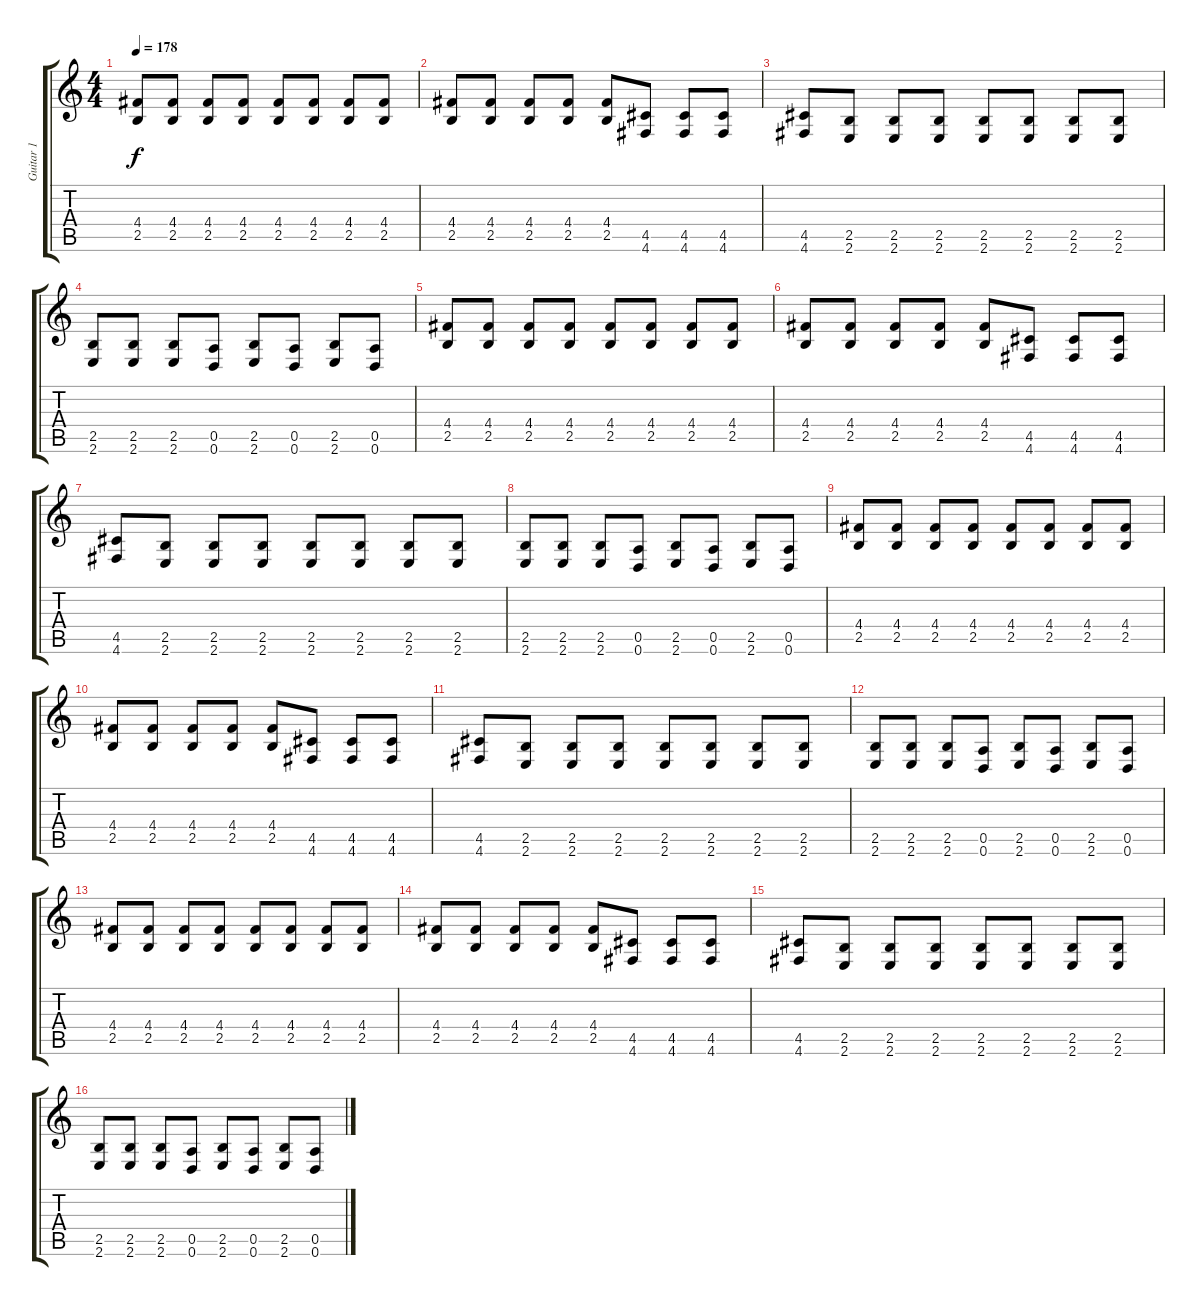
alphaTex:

\track ("Guitar 1" "Guitar 1") {solo instrument overdrivenguitar}
\staff {score tabs}
\tuning (E4 B3 G3 D3 A2 D2) {hide}
\ts (4 4)
\tempo 178
\clef g2
\ks c
(4.4 2.5).8{dy f} (4.4 2.5).8 (4.4 2.5).8 (4.4 2.5).8 (4.4 2.5).8 (4.4 2.5).8 (4.4 2.5).8 (4.4 2.5).8 |
(4.4 2.5).8 (4.4 2.5).8 (4.4 2.5).8 (4.4 2.5).8 (4.4 2.5).8 (4.5 4.6).8 (4.5 4.6).8 (4.5 4.6).8 |
(4.5 4.6).8 (2.5 2.6).8 (2.5 2.6).8 (2.5 2.6).8 (2.5 2.6).8 (2.5 2.6).8 (2.5 2.6).8 (2.5 2.6).8 |
(2.5 2.6).8 (2.5 2.6).8 (2.5 2.6).8 (0.5 0.6).8 (2.5 2.6).8 (0.5 0.6).8 (2.5 2.6).8 (0.5 0.6).8 |
(4.4 2.5).8 (4.4 2.5).8 (4.4 2.5).8 (4.4 2.5).8 (4.4 2.5).8 (4.4 2.5).8 (4.4 2.5).8 (4.4 2.5).8 |
(4.4 2.5).8 (4.4 2.5).8 (4.4 2.5).8 (4.4 2.5).8 (4.4 2.5).8 (4.5 4.6).8 (4.5 4.6).8 (4.5 4.6).8 |
(4.5 4.6).8 (2.5 2.6).8 (2.5 2.6).8 (2.5 2.6).8 (2.5 2.6).8 (2.5 2.6).8 (2.5 2.6).8 (2.5 2.6).8 |
(2.5 2.6).8 (2.5 2.6).8 (2.5 2.6).8 (0.5 0.6).8 (2.5 2.6).8 (0.5 0.6).8 (2.5 2.6).8 (0.5 0.6).8 |
(4.4 2.5).8 (4.4 2.5).8 (4.4 2.5).8 (4.4 2.5).8 (4.4 2.5).8 (4.4 2.5).8 (4.4 2.5).8 (4.4 2.5).8 |
(4.4 2.5).8 (4.4 2.5).8 (4.4 2.5).8 (4.4 2.5).8 (4.4 2.5).8 (4.5 4.6).8 (4.5 4.6).8 (4.5 4.6).8 |
(4.5 4.6).8 (2.5 2.6).8 (2.5 2.6).8 (2.5 2.6).8 (2.5 2.6).8 (2.5 2.6).8 (2.5 2.6).8 (2.5 2.6).8 |
(2.5 2.6).8 (2.5 2.6).8 (2.5 2.6).8 (0.5 0.6).8 (2.5 2.6).8 (0.5 0.6).8 (2.5 2.6).8 (0.5 0.6).8 |
(4.4 2.5).8 (4.4 2.5).8 (4.4 2.5).8 (4.4 2.5).8 (4.4 2.5).8 (4.4 2.5).8 (4.4 2.5).8 (4.4 2.5).8 |
(4.4 2.5).8 (4.4 2.5).8 (4.4 2.5).8 (4.4 2.5).8 (4.4 2.5).8 (4.5 4.6).8 (4.5 4.6).8 (4.5 4.6).8 |
(4.5 4.6).8 (2.5 2.6).8 (2.5 2.6).8 (2.5 2.6).8 (2.5 2.6).8 (2.5 2.6).8 (2.5 2.6).8 (2.5 2.6).8 |
(2.5 2.6).8 (2.5 2.6).8 (2.5 2.6).8 (0.5 0.6).8 (2.5 2.6).8 (0.5 0.6).8 (2.5 2.6).8 (0.5 0.6).8
